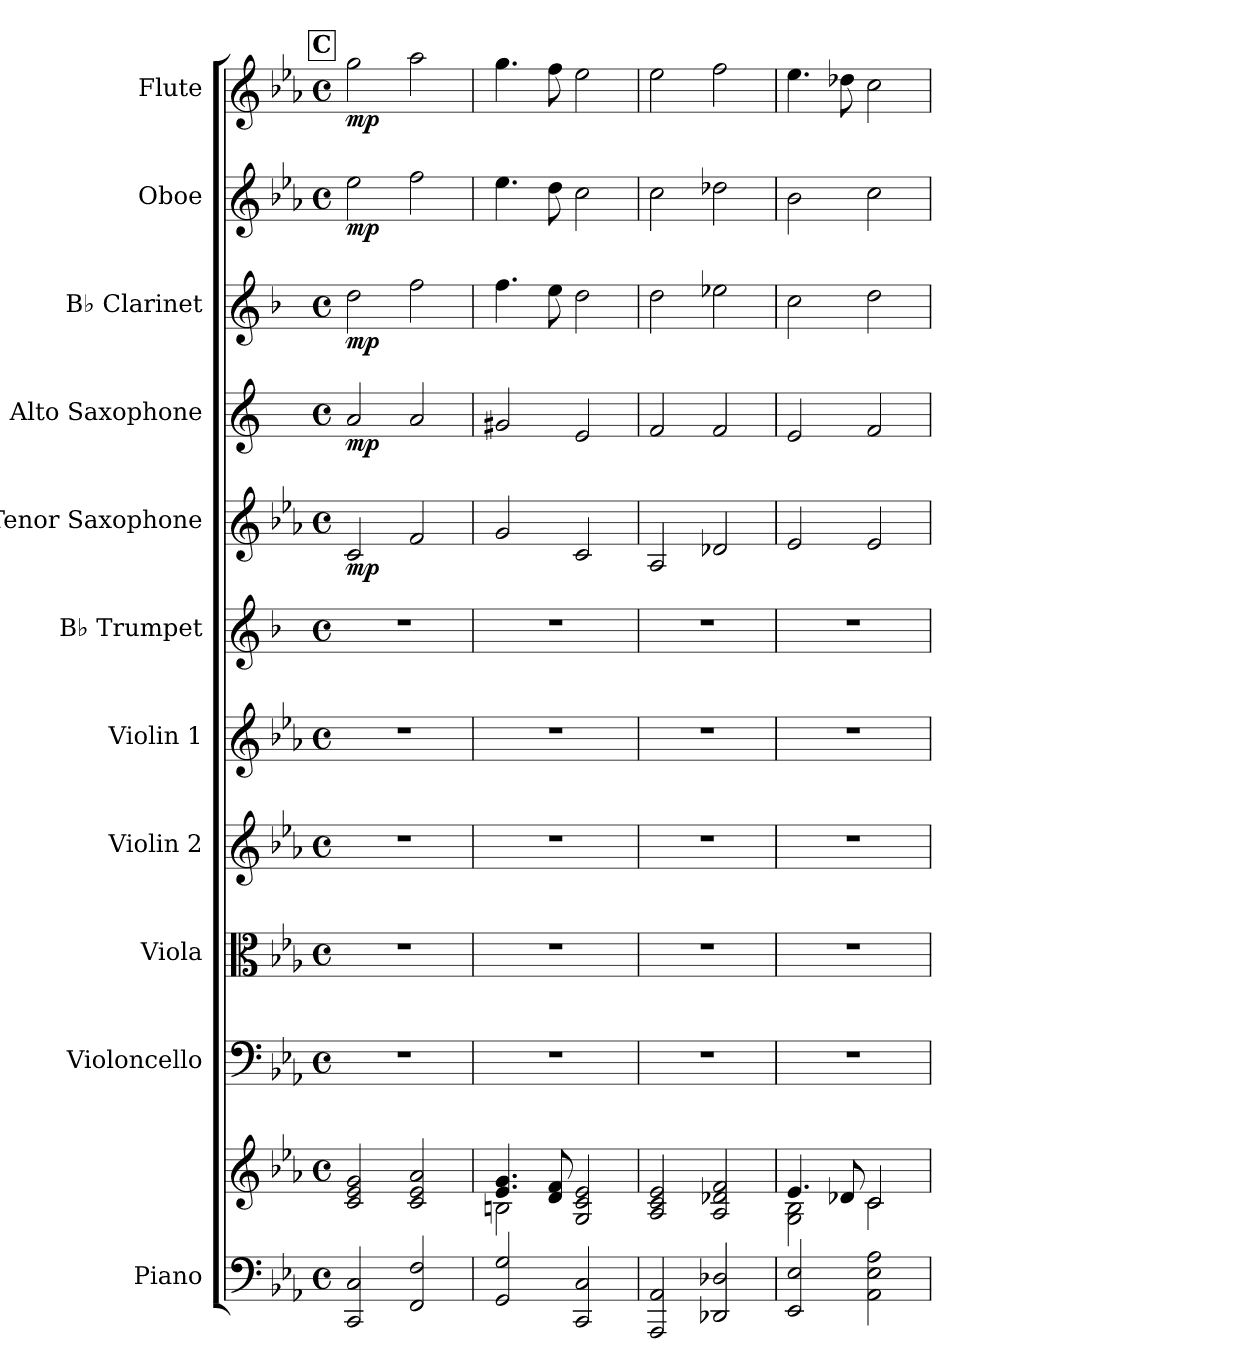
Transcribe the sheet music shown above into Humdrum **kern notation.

**kern	**kern	**kern	**kern	**kern	**kern	**kern	**kern	**dynam	**kern	**dynam	**kern	**dynam	**kern	**dynam	**kern	**dynam
*part11	*part11	*part10	*part9	*part8	*part7	*part6	*part5	*part5	*part4	*part4	*part3	*part3	*part2	*part2	*part1	*part1
*staff12	*staff11	*staff10	*staff9	*staff8	*staff7	*staff6	*staff5	*staff5	*staff4	*staff4	*staff3	*staff3	*staff2	*staff2	*staff1	*staff1
*I"Piano	*	*I"Violoncello	*I"Viola	*I"Violin 2	*I"Violin 1	*I"B♭ Trumpet	*I"Tenor Saxophone	*	*I"Alto Saxophone	*	*I"B♭ Clarinet	*	*I"Oboe	*	*I"Flute	*
*I'Pno.	*	*I'Vc.	*I'Vla.	*I'Vln. 2	*I'Vln. 1	*I'B♭ Tpt.	*I'T. Sax.	*	*I'A. Sax.	*	*I'B♭ Cl.	*	*I'Ob.	*	*I'Fl.	*
*clefF4	*clefG2	*clefF4	*clefC3	*clefG2	*clefG2	*clefG2	*clefG2	*	*clefG2	*	*clefG2	*	*clefG2	*	*clefG2	*
*	*	*	*	*	*	*ITrd1c2	*ITrd8c14	*	*ITrd5c9	*	*ITrd1c2	*	*	*	*	*
*k[b-e-a-]	*k[b-e-a-]	*k[b-e-a-]	*k[b-e-a-]	*k[b-e-a-]	*k[b-e-a-]	*k[b-e-a-]	*k[b-e-a-]	*	*k[b-e-a-]	*	*k[b-e-a-]	*	*k[b-e-a-]	*	*k[b-e-a-]	*
*M4/4	*M4/4	*M4/4	*M4/4	*M4/4	*M4/4	*M4/4	*M4/4	*	*M4/4	*	*M4/4	*	*M4/4	*	*M4/4	*
*met(c)	*met(c)	*met(c)	*met(c)	*met(c)	*met(c)	*met(c)	*met(c)	*	*met(c)	*	*met(c)	*	*met(c)	*	*met(c)	*
!!LO:REH:place=s1:a:B:fs=14:t=C
=17	=17	=17	=17	=17	=17	=17	=17	=17	=17	=17	=17	=17	=17	=17	=17	=17
!	!	!	!	!	!	!	!	!LO:DY:b	!	!LO:DY:b	!	!LO:DY:b	!	!LO:DY:b	!	!LO:DY:b
2CC/ 2C/	2c/ 2e-/ 2g/	1r	1r	1r	1r	1r	2C/	mp	2c/	mp	2cc\	mp	2ee-\	mp	2gg\	mp
2FF/ 2F/	2c/ 2e-/ 2a-/	.	.	.	.	.	2F/	.	2c/	.	2ee-\	.	2ff\	.	2aa-\	.
=18	=18	=18	=18	=18	=18	=18	=18	=18	=18	=18	=18	=18	=18	=18	=18	=18
*	*^	*	*	*	*	*	*	*	*	*	*	*	*	*	*	*
2GG/ 2G/	4.e-/ 4.g/	2Bn\	1r	1r	1r	1r	1r	2G/	.	2Bn/	.	4.ee-\	.	4.ee-\	.	4.gg\	.
.	8d/ 8f/	.	.	.	.	.	.	.	.	.	.	8dd\	.	8dd\	.	8ff\	.
2CC/ 2C/	2G/ 2c/ 2e-/	2ryy	.	.	.	.	.	2C/	.	2G/	.	2cc\	.	2cc\	.	2ee-\	.
*	*v	*v	*	*	*	*	*	*	*	*	*	*	*	*	*	*	*
=19	=19	=19	=19	=19	=19	=19	=19	=19	=19	=19	=19	=19	=19	=19	=19	=19
2AAA-/ 2AA-/	2A-/ 2c/ 2e-/	1r	1r	1r	1r	1r	2AA-/	.	2A-/	.	2cc\	.	2cc\	.	2ee-\	.
2DD-X/ 2D-X/	2A-/ 2d-X/ 2f/	.	.	.	.	.	2D-X/	.	2A-/	.	2dd-X\	.	2dd-X\	.	2ff\	.
!!LO:PB:g=z
=20	=20	=20	=20	=20	=20	=20	=20	=20	=20	=20	=20	=20	=20	=20	=20	=20
*	*^	*	*	*	*	*	*	*	*	*	*	*	*	*	*	*
2EE-/ 2E-/	4.e-/	2G\ 2B-\	1r	1r	1r	1r	1r	2E-/	.	2G/	.	2b-\	.	2b-\	.	4.ee-\	.
.	8d-X/	.	.	.	.	.	.	.	.	.	.	.	.	.	.	8dd-X\	.
2AA-\ 2E-\ 2A-\	2c/	2c\	.	.	.	.	.	2E-/	.	2A-/	.	2cc\	.	2cc\	.	2cc\	.
*	*v	*v	*	*	*	*	*	*	*	*	*	*	*	*	*	*	*
=	=	=	=	=	=	=	=	=	=	=	=	=	=	=	=	=
*-	*-	*-	*-	*-	*-	*-	*-	*-	*-	*-	*-	*-	*-	*-	*-	*-
